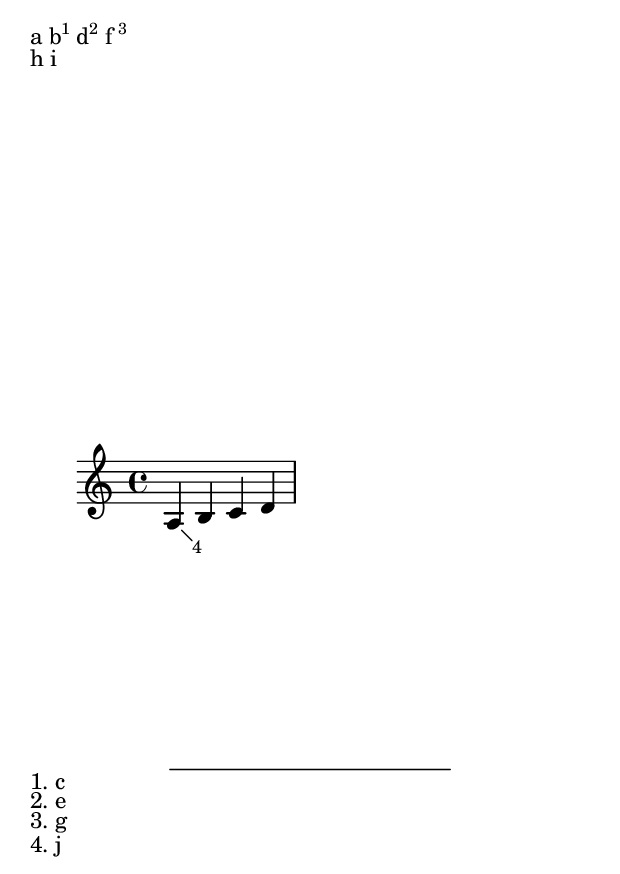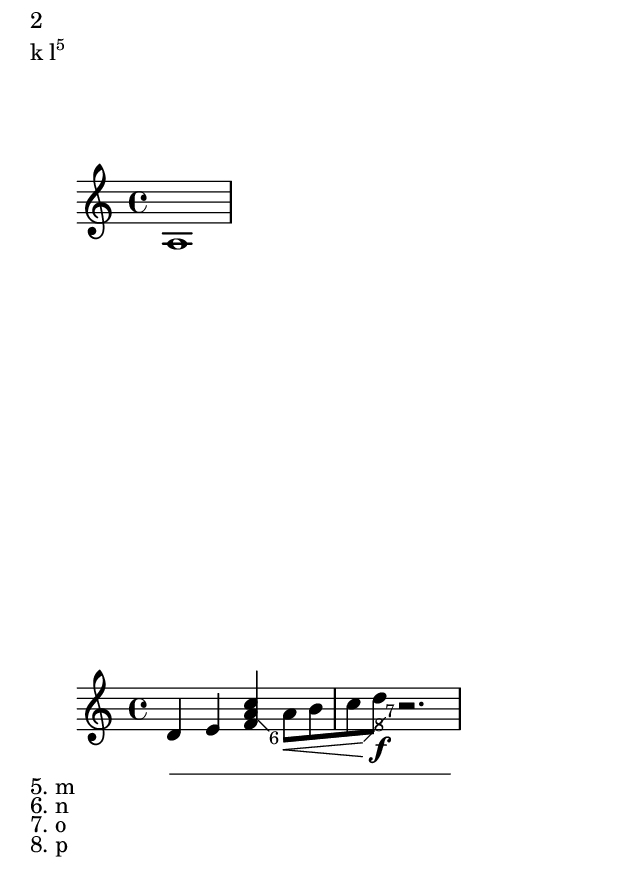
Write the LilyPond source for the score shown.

\version "2.19.21"
\header {
  texidoc = "Lilypond does footnotes."
}

#(set-default-paper-size "a6")
\book {

\markup {
  a \footnote \concat { b \super 1 } "1. c"
  \footnote \concat { d \super 2 } "2. e"
  \footnote \line { f \super 3 } "3. g"
}

\markup { h i }

\relative c' {
\footnote \markup { \tiny 4 } #'(1 . -1) \markup { 4. j }
a b c d }

\pageBreak

\markup { k \footnote \concat { l \super 5 } \line { 5. m }  }

\relative { a1 }

\relative {
  d'4 e
  < f \footnote \markup { \tiny 6 } #'(1 . -1) \markup { 6. n } a c >
  a8-\footnote \markup { \tiny 8 } #'(1 . 1) \markup { 8. p } \<
  -\footnote \markup { \tiny 7 } #'(1 . 1) \markup { 7. o }
  [ b c d\f ] r2. |
}}
